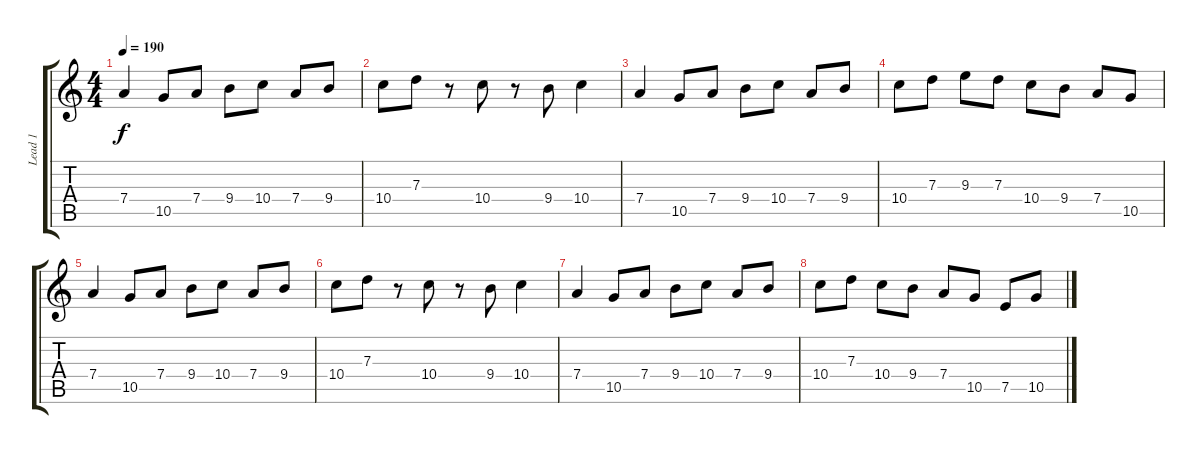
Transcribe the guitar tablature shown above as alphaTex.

\track ("Lead 1" "Lead 1") {instrument overdrivenguitar}
\staff {score tabs}
\tuning (E4 B3 G3 D3 A2 E2) {hide}
\ts (4 4)
\tempo 190
\clef g2
\ks c
7.4.4{dy f volume 5} 10.5.8 7.4.8 9.4.8 10.4.8 7.4.8 9.4.8 |
10.4.8 7.3.8 r.8 10.4.8 r.8 9.4.8 10.4.4 |
7.4.4 10.5.8 7.4.8 9.4.8 10.4.8 7.4.8 9.4.8 |
10.4.8 7.3.8 9.3.8 7.3.8 10.4.8 9.4.8 7.4.8 10.5.8 |
7.4.4{volume 3} 10.5.8 7.4.8 9.4.8 10.4.8 7.4.8 9.4.8 |
10.4.8 7.3.8 r.8 10.4.8 r.8 9.4.8 10.4.4 |
7.4.4{volume 1} 10.5.8 7.4.8 9.4.8 10.4.8 7.4.8 9.4.8 |
10.4.8 7.3.8 10.4.8 9.4.8 7.4.8 10.5.8 7.5.8 10.5.8
